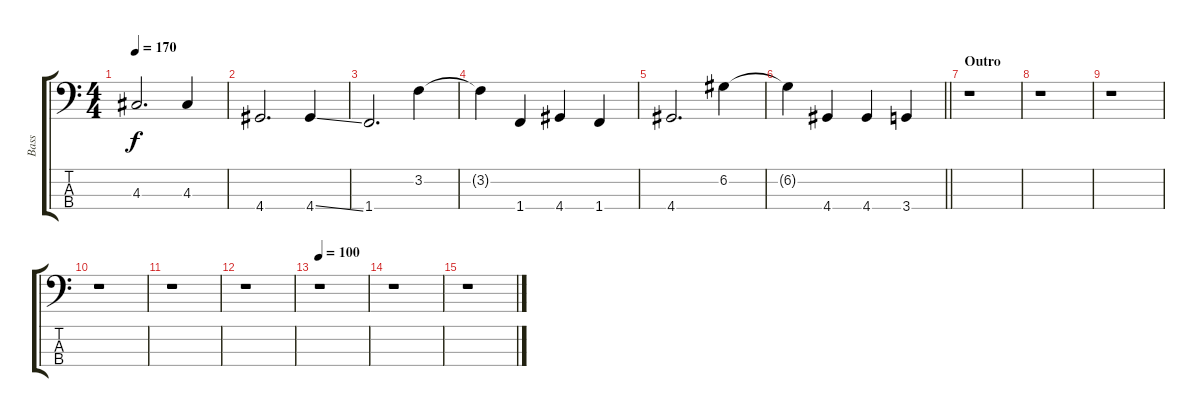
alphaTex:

\track ("Bass" "Bass") {instrument electricbassfinger}
\staff {score tabs}
\tuning (G2 D2 A1 E1) {hide}
\ts (4 4)
\tempo 170
\clef f4
\ks c
4.3.2{d dy f} 4.3.4 |
4.4.2{d} 4.4{ss}.4 |
1.4.2{d} 3.2.4 |
3.2{t}.4 1.4.4 4.4.4 1.4.4 |
4.4.2{d} 6.2.4 |
\barLineRight lightlight
6.2{t}.4 4.4.4 4.4.4 3.4.4 |
\section ("" "Outro")
r.1 |
r.1 |
r.1 |
r.1 |
r.1 |
r.1 |
\tempo 100
r.1 |
r.1 |
r.1
